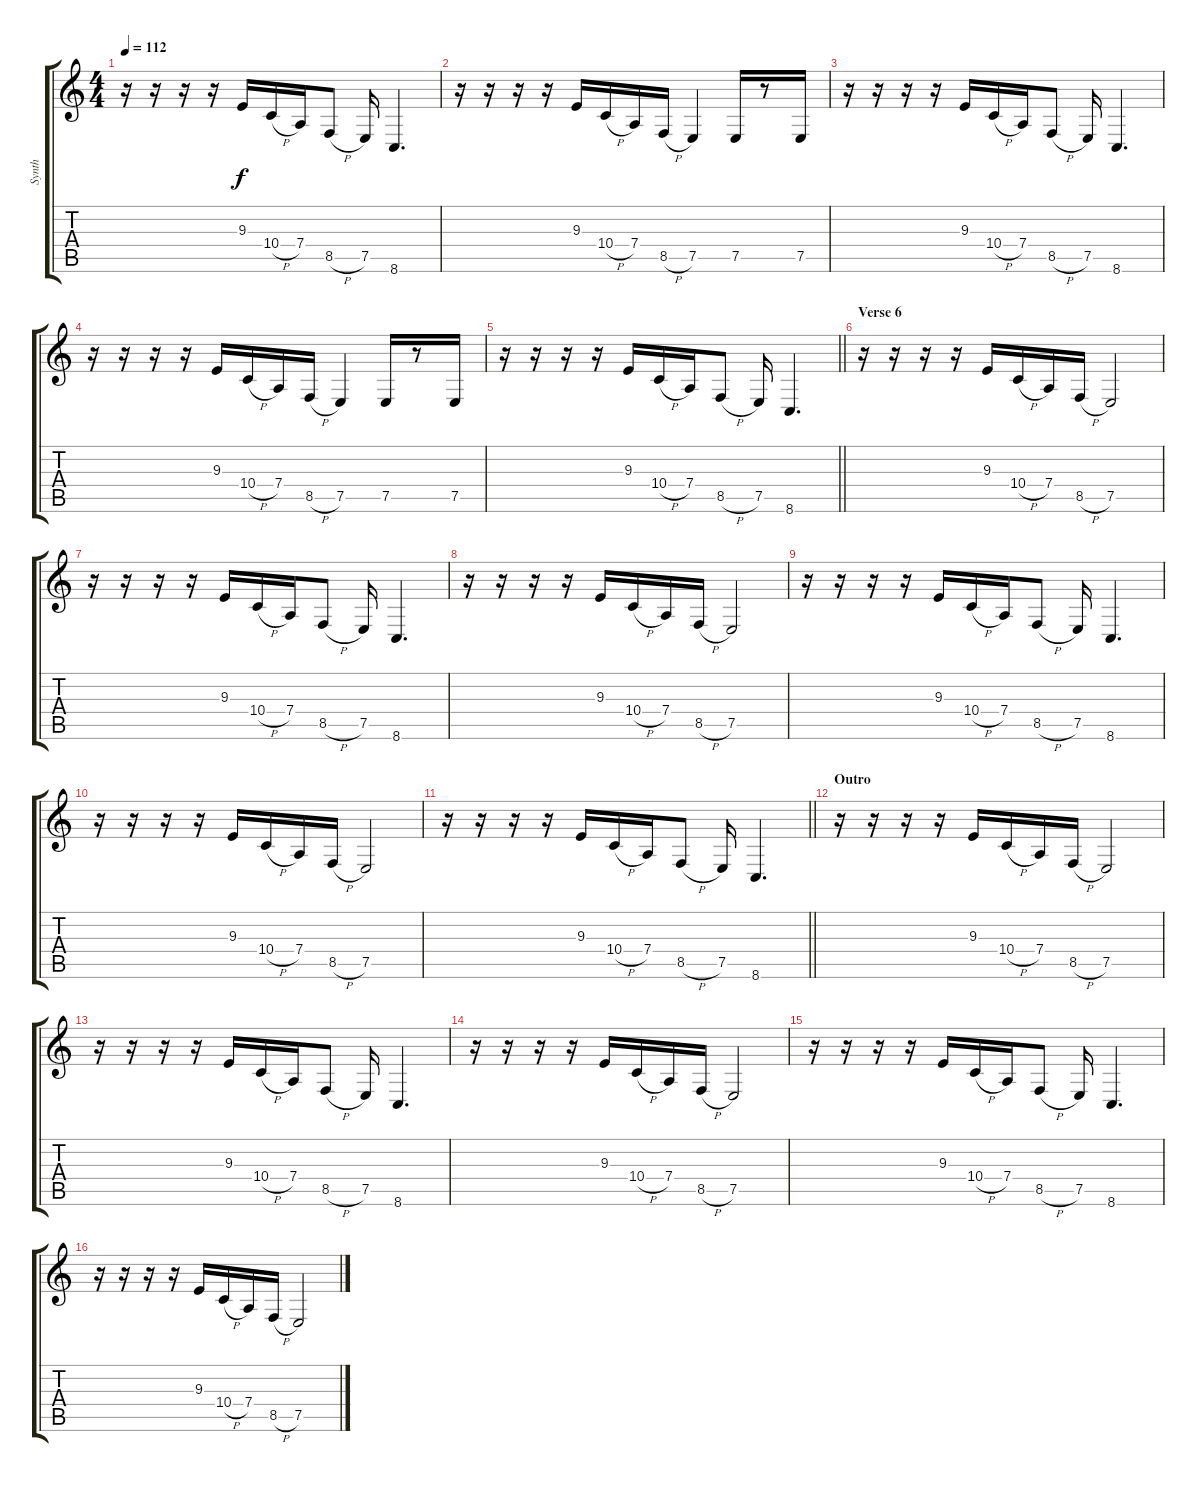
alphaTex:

\track ("Synth" "Synth") {instrument lead1square}
\staff {score tabs}
\tuning (E4 B3 G3 D3 A2 E2) {hide}
\ts (4 4)
\tempo 112
\clef g2
\ks c
r.16{dy f} r.16 r.16 r.16 9.3.16 10.4{h}.16 7.4.16 8.5{h}.8 7.5.16 8.6.4{d} |
r.16 r.16 r.16 r.16 9.3.16 10.4{h}.16 7.4.16 8.5{h}.16 7.5.4 7.5.16 r.8 7.5.16 |
r.16 r.16 r.16 r.16 9.3.16 10.4{h}.16 7.4.16 8.5{h}.8 7.5.16 8.6.4{d} |
r.16 r.16 r.16 r.16 9.3.16 10.4{h}.16 7.4.16 8.5{h}.16 7.5.4 7.5.16 r.8 7.5.16 |
\barLineRight lightlight
r.16 r.16 r.16 r.16 9.3.16 10.4{h}.16 7.4.16 8.5{h}.8 7.5.16 8.6.4{d} |
\section ("" "Verse 6")
r.16 r.16 r.16 r.16 9.3.16 10.4{h}.16 7.4.16 8.5{h}.16 7.5.2 |
r.16 r.16 r.16 r.16 9.3.16 10.4{h}.16 7.4.16 8.5{h}.8 7.5.16 8.6.4{d} |
r.16 r.16 r.16 r.16 9.3.16 10.4{h}.16 7.4.16 8.5{h}.16 7.5.2 |
r.16 r.16 r.16 r.16 9.3.16 10.4{h}.16 7.4.16 8.5{h}.8 7.5.16 8.6.4{d} |
r.16 r.16 r.16 r.16 9.3.16 10.4{h}.16 7.4.16 8.5{h}.16 7.5.2 |
\barLineRight lightlight
r.16 r.16 r.16 r.16 9.3.16 10.4{h}.16 7.4.16 8.5{h}.8 7.5.16 8.6.4{d} |
\section ("" "Outro")
r.16 r.16 r.16 r.16 9.3.16 10.4{h}.16 7.4.16 8.5{h}.16 7.5.2 |
r.16 r.16 r.16 r.16 9.3.16 10.4{h}.16 7.4.16 8.5{h}.8 7.5.16 8.6.4{d} |
r.16 r.16 r.16 r.16 9.3.16 10.4{h}.16 7.4.16 8.5{h}.16 7.5.2 |
r.16 r.16 r.16 r.16 9.3.16 10.4{h}.16 7.4.16 8.5{h}.8 7.5.16 8.6.4{d} |
r.16 r.16 r.16 r.16 9.3.16 10.4{h}.16 7.4.16 8.5{h}.16 7.5.2
